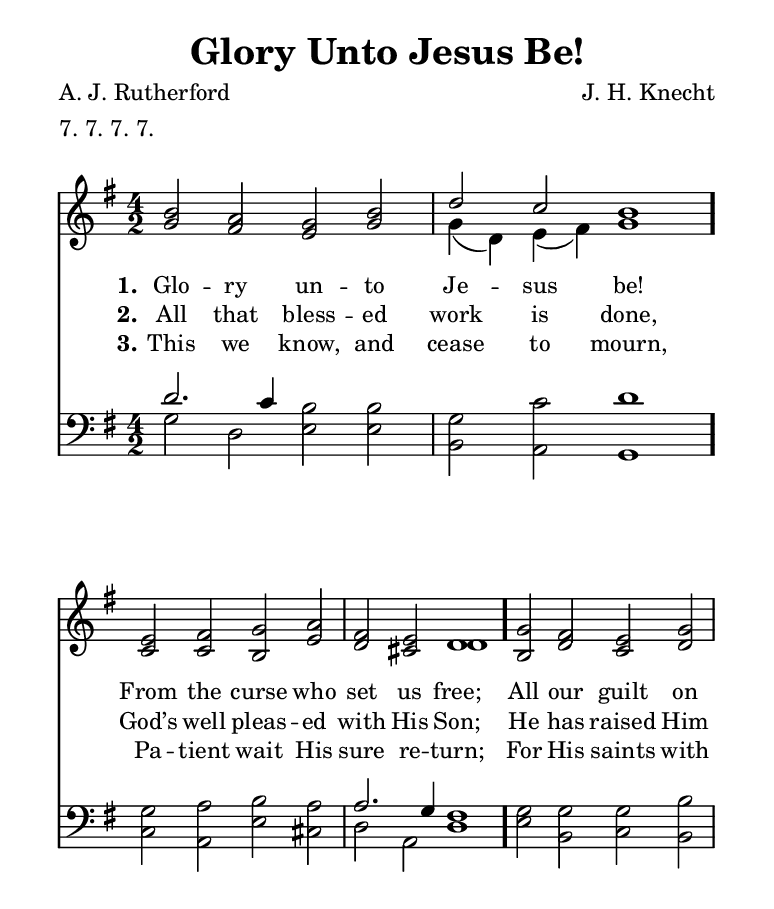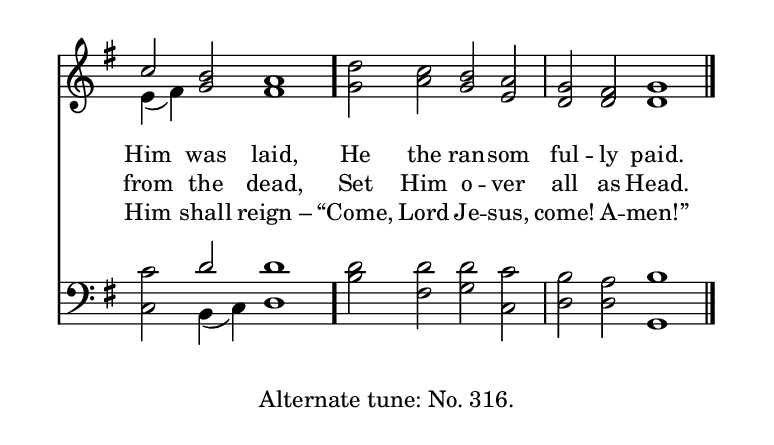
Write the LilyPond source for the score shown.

\include "common/global.ily"
\paper {
  \include "common/paper.ily"
  ragged-bottom = ##t
  systems-per-page = ##f
  system-count = #(cond (is-eogsized 2) (#t #f))
  system-system-spacing.padding = 11
}

\header{
  hymnnumber = "178"
  title = "Glory Unto Jesus Be!"
  tunename = "Vienna"
  meter = "7. 7. 7. 7."
  poet = "A. J. Rutherford"
  composer = "J. H. Knecht"
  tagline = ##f
}

global = {
  \include "common/overrides.ily"
  \override Staff.TimeSignature.style = #'numbered
  \time 4/2
  \override Score.MetronomeMark.transparent = ##t % hide all fermata changes too
  \tempo 2=80
  \key g \major
  \autoBeamOff
}

notesSoprano = {
\global
\relative c'' {

  b2 a g b | d c b1 |
  e,2 fis g a | fis e d1 |
  g2 fis e g | c b a1 |
  d2 c b a | g fis g1 |

  \bar "|."

}
}

notesAlto = {
\global
\relative e' {

  g2 fis e g | g4( d) e( fis) g1 |
  c,2 c b e | d cis d1 |
  b2 d c d | e4( fis) g2 fis1 |
  g2 a g e | d d d1 |

}
}

notesTenor = {
\global
\relative a {

  d2. c4 b2 b | g c d1 |
  g,2 a b a | a2. g4 fis1 |
  g2 g g b | c d d1 |
  d2 d d c | b a b1 |

}
}

notesBass = {
\global
\relative f {

  g2 d e e | b a g1 |
  c2 a e' cis | d a d1 |
  e2 b c b | c b4( c) d1 |
  b'2 fis g c, | d d g,1 |

}
}

wordsA = \lyricmode {
\set stanza = "1."

Glo -- ry un -- to Je -- sus be! \bar "."
From the curse who set us free; \bar "."
All our guilt on Him was laid, \bar "."
He the ran -- som ful -- ly paid. \bar "."

}

wordsB = \lyricmode {
\set stanza = "2."

All that bless -- ed work is done,
God’s well pleas -- ed with His Son;
He has raised Him from the dead,
Set Him o -- ver all as Head.

}

wordsC = \lyricmode {
\set stanza = "3."

This we know, and cease to mourn,
Pa -- tient wait His sure re -- turn;
For His saints with Him shall reign_–
“Come, Lord Je -- sus, come! A -- men!”

}

\score {
  \context ChoirStaff <<
    \context Staff = upper <<
      \set Staff.autoBeaming = ##f
      \set ChoirStaff.systemStartDelimiter = #'SystemStartBar
      \set ChoirStaff.printPartCombineTexts = ##f
      \partcombine #'(2 . 11) \notesSoprano \notesAlto
      \context NullVoice = sopranos { \voiceOne << \notesSoprano >> }
      \context Lyrics = one   \lyricsto sopranos \wordsA
      \context Lyrics = two   \lyricsto sopranos \wordsB
      \context Lyrics = three \lyricsto sopranos \wordsC
    >>
    \context Staff = men <<
      \set Staff.autoBeaming = ##f
      \clef bass
      \set ChoirStaff.printPartCombineTexts = ##f
      \partcombine #'(2 . 11) \notesTenor \notesBass
    >>
  >>
  \layout {
    \include "common/layout.ily"
  }
  \midi{
    \include "common/midi.ily"
  }
}

\noPageBreak

\markup { \vspace #2 \fill-line { \raise #2 \line { Alternate tune: No. 316. } } }

\version "2.19.49"  % necessary for upgrading to future LilyPond versions.

% vi:set et ts=2 sw=2 ai nocindent syntax=lilypond:
